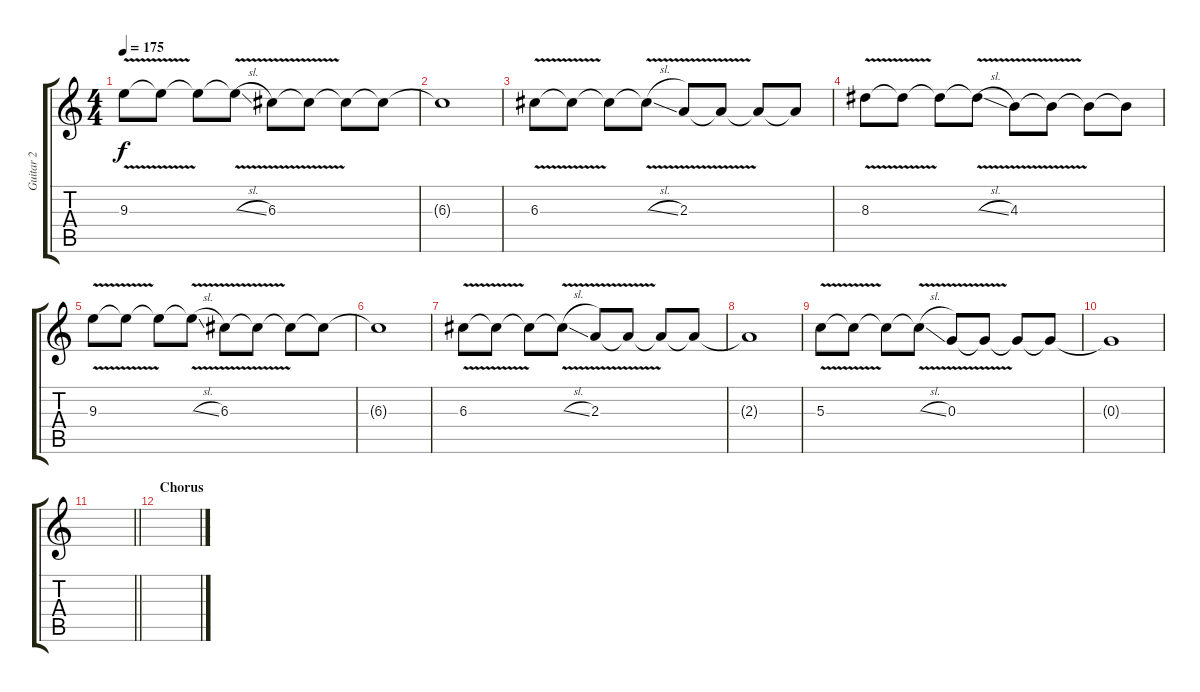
\track ("Guitar 2" "Guitar 2") {instrument distortionguitar}
\staff {score tabs}
\tuning (E4 B3 G3 D3 A2 E2) {hide}
\ts (4 4)
\tempo 175
\clef g2
\ks c
9.3{v}.8{dy f} 9.3{t}.8 9.3{t}.8 9.3{v sl t}.8 6.3{v}.8 6.3{t}.8 6.3{t}.8 6.3{t}.8 |
6.3{t}.1 |
6.3{v}.8 6.3{t}.8 6.3{t}.8 6.3{v sl t}.8 2.3{v}.8 2.3{t}.8 2.3{t}.8 2.3{t}.8 |
8.3{v}.8 8.3{t}.8 8.3{t}.8 8.3{v sl t}.8 4.3{v}.8 4.3{t}.8 4.3{t}.8 4.3{t}.8 |
9.3{v}.8 9.3{t}.8 9.3{t}.8 9.3{v sl t}.8 6.3{v}.8 6.3{t}.8 6.3{t}.8 6.3{t}.8 |
6.3{t}.1 |
6.3{v}.8 6.3{t}.8 6.3{t}.8 6.3{v sl t}.8 2.3{v}.8 2.3{t}.8 2.3{t}.8 2.3{t}.8 |
2.3{t}.1 |
5.3{v}.8 5.3{t}.8 5.3{t}.8 5.3{v sl t}.8 0.3{v}.8 0.3{t}.8 0.3{t}.8 0.3{t}.8 |
0.3{t}.1 |
\barLineRight lightlight
|
\section ("" "Chorus")
